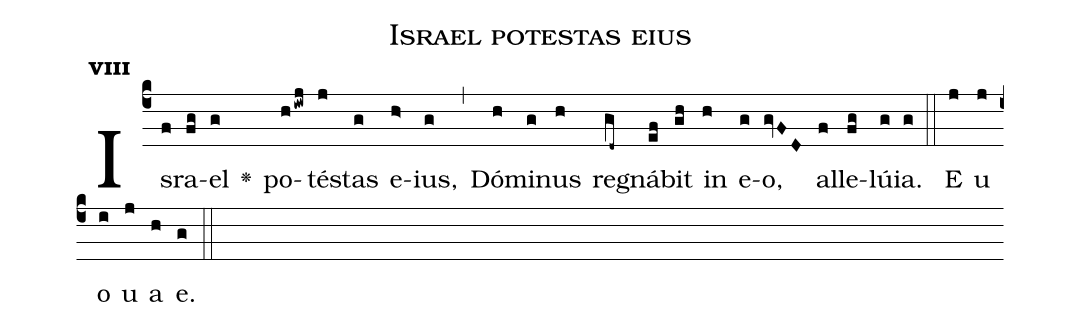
name:Israel potestas eius;
office-part:Antiphona;
mode:8;
%%
initial-style: 1;
name: Israel potestas eius
book: Antiphonae & Responsoria/Tomus II, p. 210;
occasion: Hebdomada V Paschae Dominica;
office-part: Vesperae II Ant 2;
user-notes: ;
commentary: ;
annotation: 8g;
centering-scheme: english;
fontsize: 12;
font: OFLSortsMillGoudy;
height: 11;
width: 4.5;
%%
(c4)Is(f)ra(fg)el(g) <v>\greheightstar</v>() po(hiwj)té(j)stas(g) e(h>)ius,(g) (,) Dó(h)mi(g)nus(h) re(gd~)gná(ef)bit(gh) in(h) e(g)o,(gvFD) al(f)le(fg)lú(g)ia.(g) (::)
E(j) u(j) o(i) u(j) a(h) e.(g) (::)
